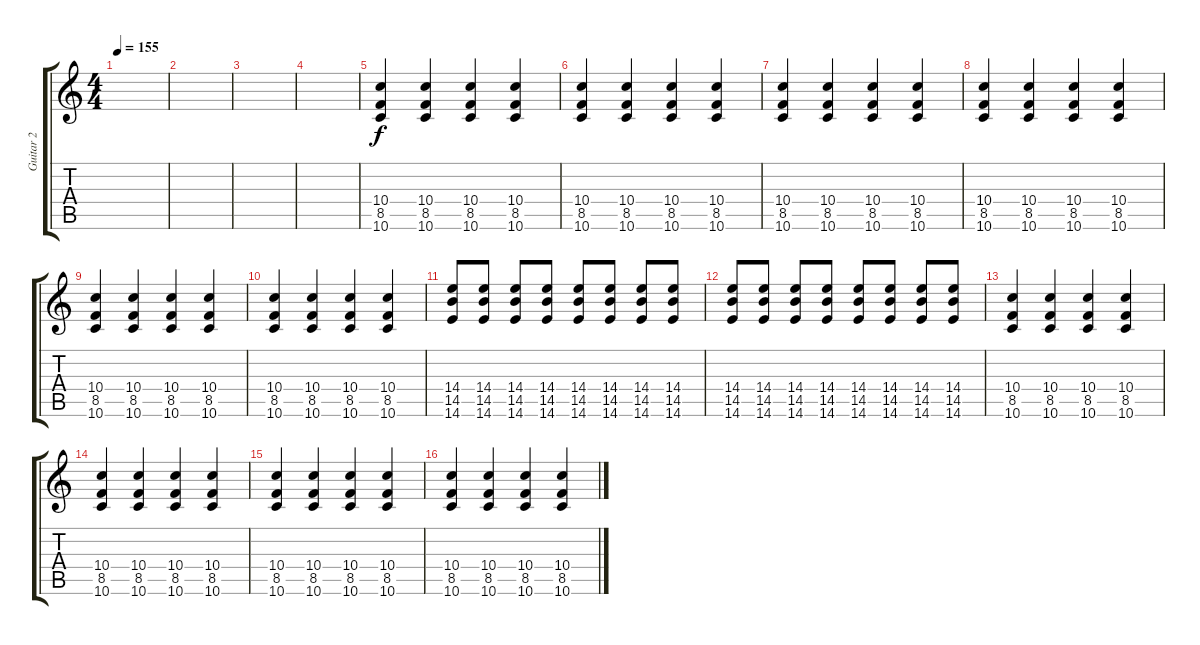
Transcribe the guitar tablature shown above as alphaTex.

\track ("Guitar 2" "Guitar 2") {instrument distortionguitar}
\staff {score tabs}
\tuning (E4 B3 G3 D3 A2 D2) {hide}
\ts (4 4)
\tempo 155
\clef g2
\ks c
|
|
|
|
(10.4 8.5 10.6).4{volume 13} (10.4 8.5 10.6).4 (10.4 8.5 10.6).4 (10.4 8.5 10.6).4 |
(10.4 8.5 10.6).4 (10.4 8.5 10.6).4 (10.4 8.5 10.6).4 (10.4 8.5 10.6).4 |
(10.4 8.5 10.6).4 (10.4 8.5 10.6).4 (10.4 8.5 10.6).4 (10.4 8.5 10.6).4 |
(10.4 8.5 10.6).4 (10.4 8.5 10.6).4 (10.4 8.5 10.6).4 (10.4 8.5 10.6).4 |
(10.4 8.5 10.6).4{volume 13} (10.4 8.5 10.6).4 (10.4 8.5 10.6).4 (10.4 8.5 10.6).4 |
(10.4 8.5 10.6).4 (10.4 8.5 10.6).4 (10.4 8.5 10.6).4 (10.4 8.5 10.6).4 |
(14.4 14.5 14.6).8 (14.4 14.5 14.6).8 (14.4 14.5 14.6).8 (14.4 14.5 14.6).8 (14.4 14.5 14.6).8 (14.4 14.5 14.6).8 (14.4 14.5 14.6).8 (14.4 14.5 14.6).8 |
(14.4 14.5 14.6).8 (14.4 14.5 14.6).8 (14.4 14.5 14.6).8 (14.4 14.5 14.6).8 (14.4 14.5 14.6).8 (14.4 14.5 14.6).8 (14.4 14.5 14.6).8 (14.4 14.5 14.6).8 |
(10.4 8.5 10.6).4{volume 13} (10.4 8.5 10.6).4 (10.4 8.5 10.6).4 (10.4 8.5 10.6).4 |
(10.4 8.5 10.6).4 (10.4 8.5 10.6).4 (10.4 8.5 10.6).4 (10.4 8.5 10.6).4 |
(10.4 8.5 10.6).4 (10.4 8.5 10.6).4 (10.4 8.5 10.6).4 (10.4 8.5 10.6).4 |
(10.4 8.5 10.6).4 (10.4 8.5 10.6).4 (10.4 8.5 10.6).4 (10.4 8.5 10.6).4
